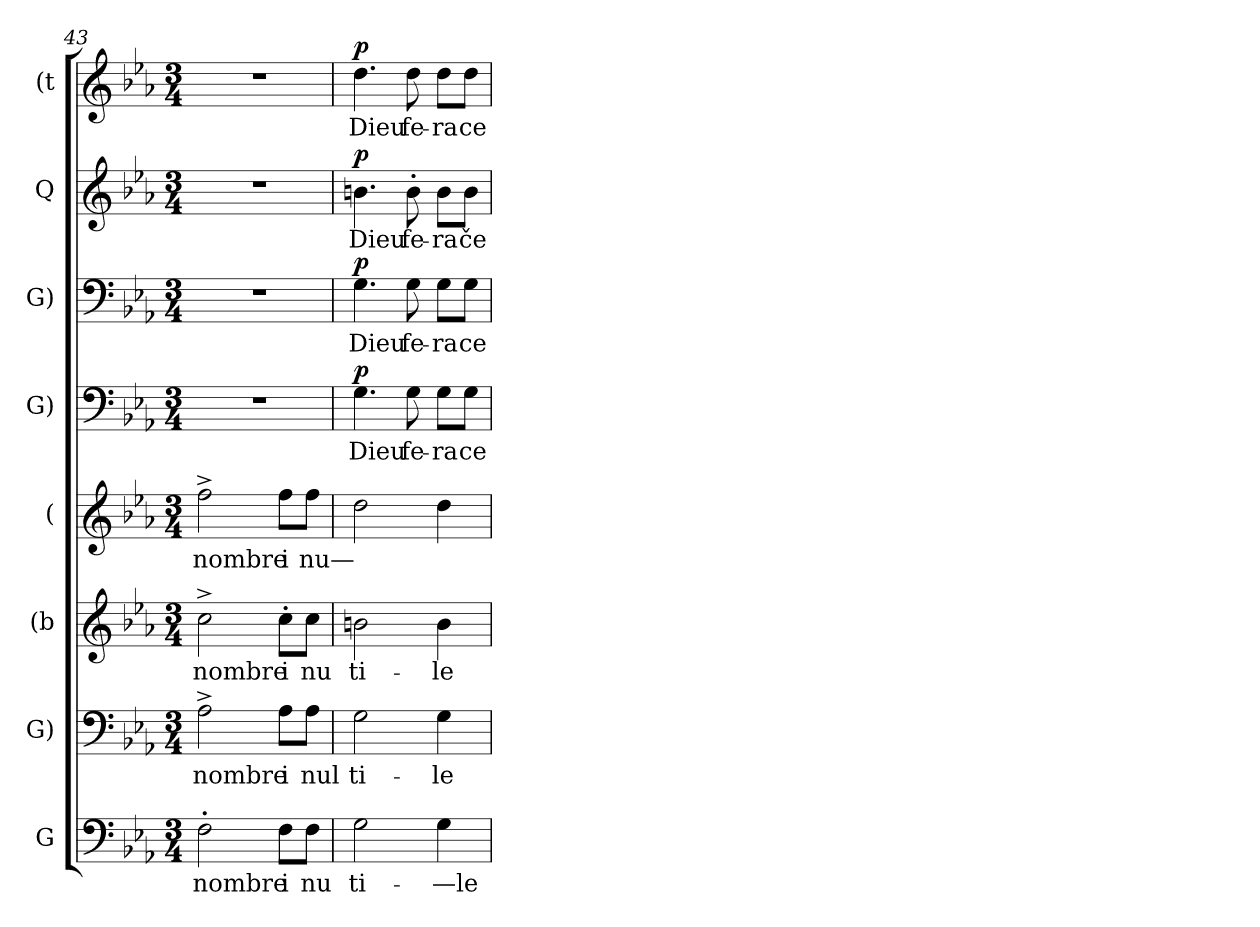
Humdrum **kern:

**kern	**text	**kern	**text	**kern	**text	**kern	**text	**kern	**text	**dynam	**kern	**text	**dynam	**kern	**text	**dynam	**kern	**text	**dynam
*part8	*part8	*part7	*part7	*part6	*part6	*part5	*part5	*part4	*part4	*part4	*part3	*part3	*part3	*part2	*part2	*part2	*part1	*part1	*part1
*staff8	*staff8	*staff7	*staff7	*staff6	*staff6	*staff5	*staff5	*staff4	*staff4	*staff4	*staff3	*staff3	*staff3	*staff2	*staff2	*staff2	*staff1	*staff1	*staff1
*I"G	*	*I"G)	*	*I"(b	*	*I"(	*	*I"G)	*	*	*I"G)	*	*	*I"Q	*	*	*I"(t	*	*
*clefF4	*	*clefF4	*	*clefG2	*	*clefG2	*	*clefF4	*	*	*clefF4	*	*	*clefG2	*	*	*clefG2	*	*
*k[b-e-a-]	*	*k[b-e-a-]	*	*k[b-e-a-]	*	*k[b-e-a-]	*	*k[b-e-a-]	*	*	*k[b-e-a-]	*	*	*k[b-e-a-]	*	*	*k[b-e-a-]	*	*
*M3/4	*	*M3/4	*	*M3/4	*	*M3/4	*	*M3/4	*	*	*M3/4	*	*	*M3/4	*	*	*M3/4	*	*
=43	=43	=43	=43	=43	=43	=43	=43	=43	=43	=43	=43	=43	=43	=43	=43	=43	=43	=43	=43
2F'>i\	nombre	2A-^>i\	nombre	2cc^>i\	nombre	2ff^>i\	nombre	2.r	.	.	2.r	.	.	2.r	.	.	2.r	.	.
8Fi\L	i	8A-i\L	i	8cc'<i\L	i	8ffi\L	i	.	.	.	.	.	.	.	.	.	.	.	.
8Fi\J	nu	8A-i\J	nul	8cci\J	nu	8ffi\J	nu—	.	.	.	.	.	.	.	.	.	.	.	.
=44	=44	=44	=44	=44	=44	=44	=44	=44	=44	=44	=44	=44	=44	=44	=44	=44	=44	=44	=44
!	!	!	!	!	!	!	!	!	!	!LO:DY:a	!	!	!LO:DY:a	!	!	!LO:DY:a	!	!	!LO:DY:a
2Gi\	ti-	2Gi\	ti-	2bni\	ti-	2ddi\	.	4.Gi\	Dieu	p	4.Gi\	Dieu	p	4.bni\	Dieu	p	4.ddi\	Dieu	p
.	.	.	.	.	.	.	.	8Gi\	fe-	.	8Gi\	fe-	.	8b'>i\	fe-	.	8ddi\	fe-	.
4Gi\	—le	4Gi\	le	4bi\	le	4ddi\	.	8Gi\L	ra	.	8Gi\L	ra	.	8bi\L	ra	.	8ddi\L	ra	.
.	.	.	.	.	.	.	.	8Gi\J	ce	.	8Gi\J	ce	.	8bi\J	če	.	8ddi\J	ce	.
=	=	=	=	=	=	=	=	=	=	=	=	=	=	=	=	=	=	=	=
*-	*-	*-	*-	*-	*-	*-	*-	*-	*-	*-	*-	*-	*-	*-	*-	*-	*-	*-	*-
